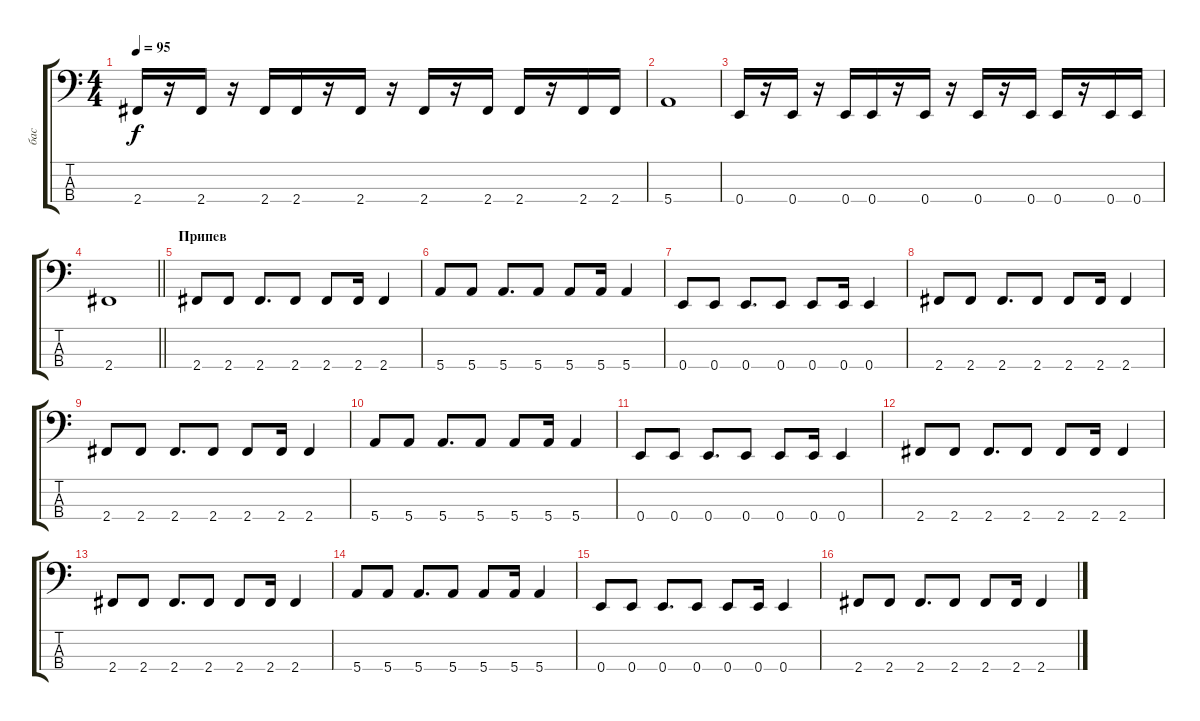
\track ("бас" "бас") {instrument electricbassfinger}
\staff {score tabs}
\tuning (G2 D2 A1 E1) {hide}
\ts (4 4)
\tempo 95
\clef f4
\ks c
2.4.16{dy f} r.16 2.4.16 r.16 2.4.16 2.4.16 r.16 2.4.16 r.16 2.4.16 r.16 2.4.16 2.4.16 r.16 2.4.16 2.4.16 |
5.4.1 |
0.4.16 r.16 0.4.16 r.16 0.4.16 0.4.16 r.16 0.4.16 r.16 0.4.16 r.16 0.4.16 0.4.16 r.16 0.4.16 0.4.16 |
\barLineRight lightlight
2.4.1 |
\section ("" "Припев")
2.4.8 2.4.8 2.4.8{d} 2.4.8 2.4.8 2.4.16 2.4.4 |
5.4.8 5.4.8 5.4.8{d} 5.4.8 5.4.8 5.4.16 5.4.4 |
0.4.8 0.4.8 0.4.8{d} 0.4.8 0.4.8 0.4.16 0.4.4 |
2.4.8 2.4.8 2.4.8{d} 2.4.8 2.4.8 2.4.16 2.4.4 |
2.4.8 2.4.8 2.4.8{d} 2.4.8 2.4.8 2.4.16 2.4.4 |
5.4.8 5.4.8 5.4.8{d} 5.4.8 5.4.8 5.4.16 5.4.4 |
0.4.8 0.4.8 0.4.8{d} 0.4.8 0.4.8 0.4.16 0.4.4 |
2.4.8 2.4.8 2.4.8{d} 2.4.8 2.4.8 2.4.16 2.4.4 |
2.4.8 2.4.8 2.4.8{d} 2.4.8 2.4.8 2.4.16 2.4.4 |
5.4.8 5.4.8 5.4.8{d} 5.4.8 5.4.8 5.4.16 5.4.4 |
0.4.8 0.4.8 0.4.8{d} 0.4.8 0.4.8 0.4.16 0.4.4 |
2.4.8 2.4.8 2.4.8{d} 2.4.8 2.4.8 2.4.16 2.4.4
